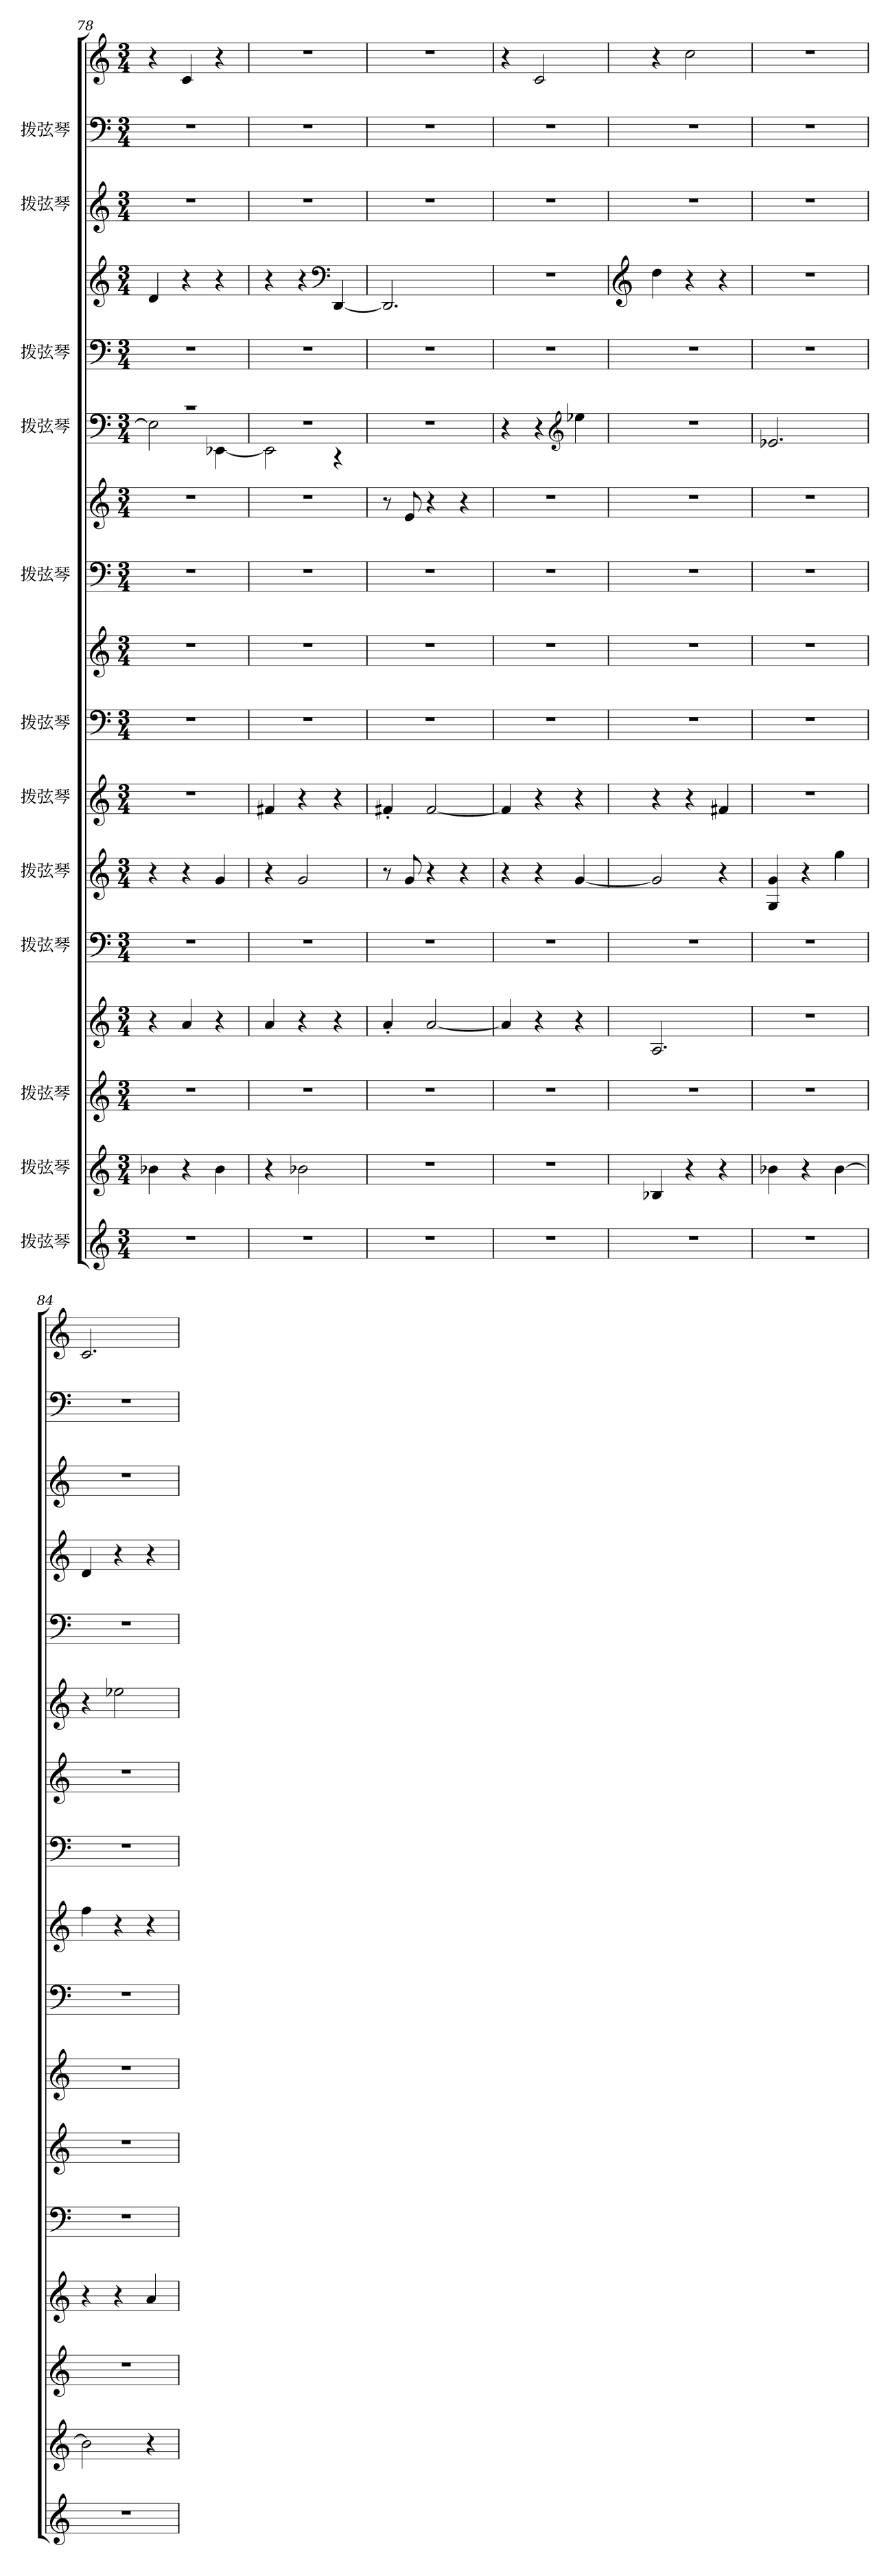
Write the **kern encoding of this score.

**kern	**kern	**kern	**kern	**kern	**kern	**kern	**kern	**kern	**kern	**kern	**kern	**kern	**kern	**kern	**kern	**kern
*part12	*part11	*part10	*part10	*part9	*part8	*part7	*part6	*part6	*part5	*part5	*part4	*part3	*part3	*part2	*part1	*part1
*staff17	*staff16	*staff15	*staff14	*staff13	*staff12	*staff11	*staff10	*staff9	*staff8	*staff7	*staff6	*staff5	*staff4	*staff3	*staff2	*staff1
*I"拨弦琴	*I"拨弦琴	*I"拨弦琴	*	*I"拨弦琴	*I"拨弦琴	*I"拨弦琴	*I"拨弦琴	*	*I"拨弦琴	*	*I"拨弦琴	*I"拨弦琴	*	*I"拨弦琴	*I"拨弦琴	*
*clefG2	*clefG2	*clefG2	*clefG2	*clefF4	*clefG2	*clefG2	*clefF4	*clefG2	*clefF4	*clefG2	*clefF4	*clefF4	*clefG2	*clefG2	*clefF4	*clefG2
*k[]	*k[]	*k[]	*k[]	*k[]	*k[]	*k[]	*k[]	*k[]	*k[]	*k[]	*k[]	*k[]	*k[]	*k[]	*k[]	*k[]
*M3/4	*M3/4	*M3/4	*M3/4	*M3/4	*M3/4	*M3/4	*M3/4	*M3/4	*M3/4	*M3/4	*M3/4	*M3/4	*M3/4	*M3/4	*M3/4	*M3/4
=78	=78	=78	=78	=78	=78	=78	=78	=78	=78	=78	=78	=78	=78	=78	=78	=78
*	*	*	*	*	*	*	*	*	*	*	*^	*	*	*	*	*
2.r	4b-X\	2.r	4r	2.r	4r	2.r	2.r	2.r	2.r	2.r	2.r	2E-\]	2.r	4d/	2.r	2.r	4r
.	4r	.	4a/	.	4r	.	.	.	.	.	.	.	.	4r	.	.	4c/
.	4b-\	.	4r	.	4g/	.	.	.	.	.	.	[4EE-X\	.	4r	.	.	4r
=79	=79	=79	=79	=79	=79	=79	=79	=79	=79	=79	=79	=79	=79	=79	=79	=79	=79
2.r	4r	2.r	4a/	2.r	4r	4f#X/	2.r	2.r	2.r	2.r	2.r	2EE-\]	2.r	4r	2.r	2.r	2.r
.	2b-X\	.	4r	.	2g/	4r	.	.	.	.	.	.	.	4r	.	.	.
*	*	*	*	*	*	*	*	*	*	*	*	*	*	*clefF4	*	*	*
.	.	.	4r	.	.	4r	.	.	.	.	.	4r	.	[4DD/	.	.	.
*	*	*	*	*	*	*	*	*	*	*	*v	*v	*	*	*	*	*
=80	=80	=80	=80	=80	=80	=80	=80	=80	=80	=80	=80	=80	=80	=80	=80	=80
2.r	2.r	2.r	4a'/	2.r	8r	4f#X'/	2.r	2.r	2.r	8r	2.r	2.r	2.DD/]	2.r	2.r	2.r
.	.	.	.	.	8g/	.	.	.	.	8e/	.	.	.	.	.	.
.	.	.	[2a/	.	4r	[2f#/	.	.	.	4r	.	.	.	.	.	.
.	.	.	.	.	4r	.	.	.	.	4r	.	.	.	.	.	.
=81	=81	=81	=81	=81	=81	=81	=81	=81	=81	=81	=81	=81	=81	=81	=81	=81
2.r	2.r	2.r	4a/]	2.r	4r	4f#/]	2.r	2.r	2.r	2.r	4r	2.r	2.r	2.r	2.r	4r
.	.	.	4r	.	4r	4r	.	.	.	.	4r	.	.	.	.	2c/
*	*	*	*	*	*	*	*	*	*	*	*clefG2	*	*	*	*	*
.	.	.	4r	.	[4g/	4r	.	.	.	.	4ee-X\	.	.	.	.	.
=82	=82	=82	=82	=82	=82	=82	=82	=82	=82	=82	=82	=82	=82	=82	=82	=82
*	*	*	*	*	*	*	*	*	*	*	*	*	*clefG2	*	*	*
2.r	4B-X/	2.r	2.A/	2.r	2g/]	4r	2.r	2.r	2.r	2.r	2.r	2.r	4dd\	2.r	2.r	4r
.	4r	.	.	.	.	4r	.	.	.	.	.	.	4r	.	.	2cc\
.	4r	.	.	.	4r	4f#X/	.	.	.	.	.	.	4r	.	.	.
=83	=83	=83	=83	=83	=83	=83	=83	=83	=83	=83	=83	=83	=83	=83	=83	=83
2.r	4b-X\	2.r	2.r	2.r	4G/ 4g/	2.r	2.r	2.r	2.r	2.r	2.e-X/	2.r	2.r	2.r	2.r	2.r
.	4r	.	.	.	4r	.	.	.	.	.	.	.	.	.	.	.
.	[4b-\	.	.	.	4gg\	.	.	.	.	.	.	.	.	.	.	.
!!LO:PB:g=z
=84	=84	=84	=84	=84	=84	=84	=84	=84	=84	=84	=84	=84	=84	=84	=84	=84
2.r	2b-\]	2.r	4r	2.r	2.r	2.r	2.r	4ff\	2.r	2.r	4r	2.r	4d/	2.r	2.r	2.c/
.	.	.	4r	.	.	.	.	4r	.	.	2ee-X\	.	4r	.	.	.
.	4r	.	4a/	.	.	.	.	4r	.	.	.	.	4r	.	.	.
=	=	=	=	=	=	=	=	=	=	=	=	=	=	=	=	=
*-	*-	*-	*-	*-	*-	*-	*-	*-	*-	*-	*-	*-	*-	*-	*-	*-
